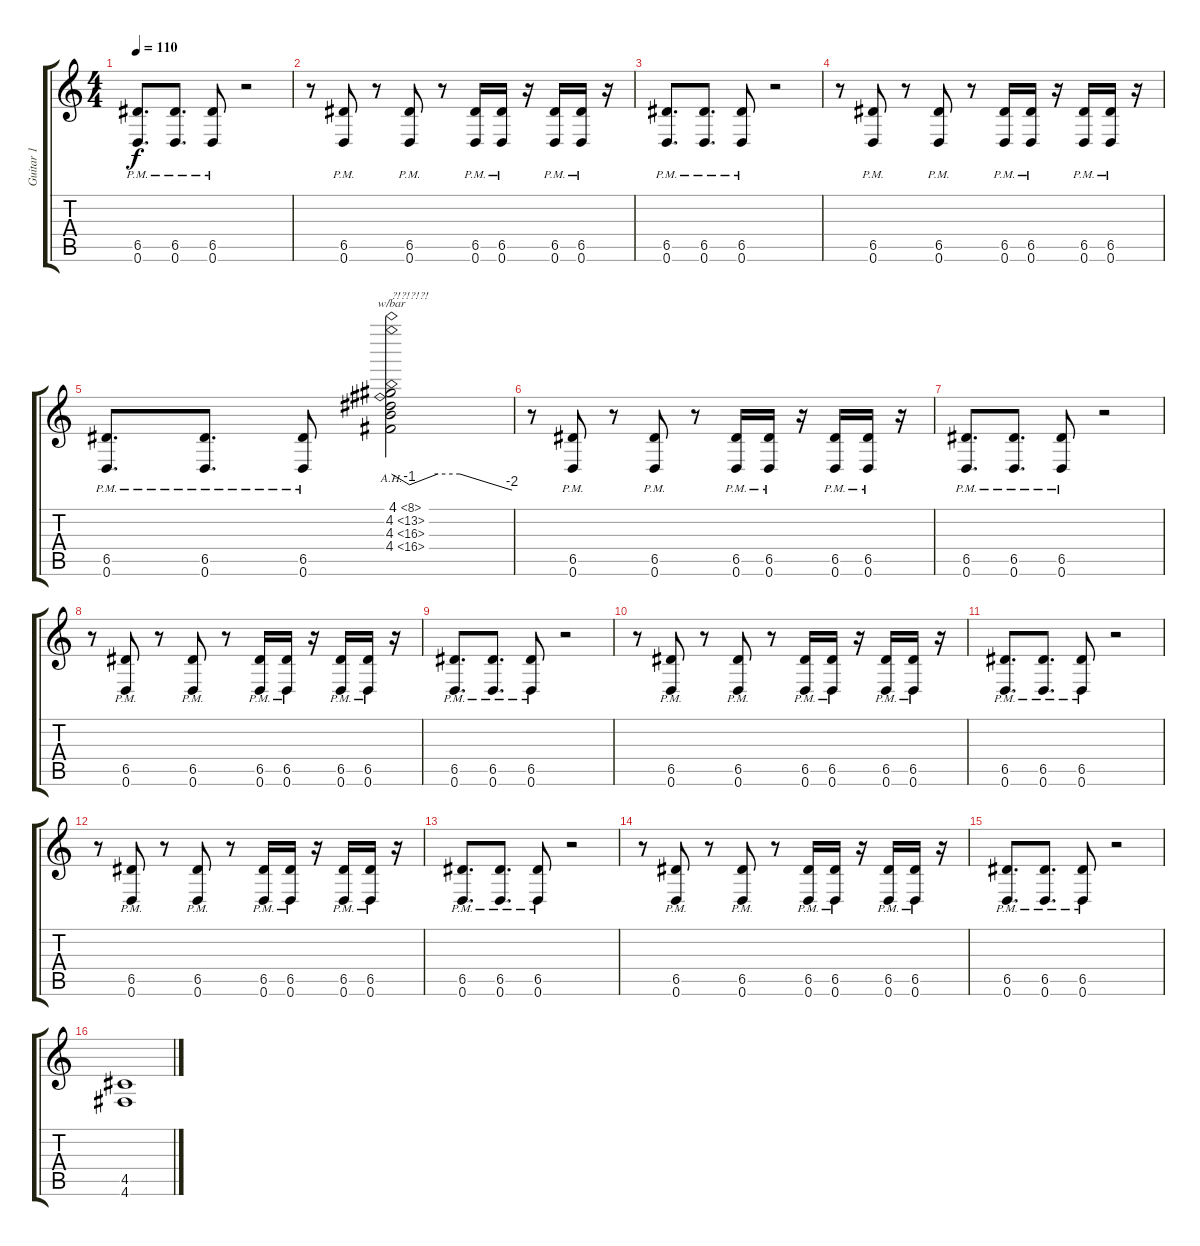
\track ("Guitar 1" "Guitar 1") {instrument distortionguitar}
\staff {score tabs}
\tuning (E4 B3 G3 D3 A2 D2) {hide}
\ts (4 4)
\tempo 110
\clef g2
\ks c
(6.5{pm} 0.6{pm}).8{d dy f volume 15} (6.5{pm} 0.6{pm}).8{d} (6.5{pm} 0.6{pm}).8 r.2 |
r.8 (6.5{pm} 0.6{pm}).8 r.8 (6.5{pm} 0.6{pm}).8 r.8 (6.5{pm} 0.6{pm}).16 (6.5{pm} 0.6{pm}).16 r.16 (6.5{pm} 0.6{pm}).16 (6.5{pm} 0.6{pm}).16 r.16 |
(6.5{pm} 0.6{pm}).8{d} (6.5{pm} 0.6{pm}).8{d} (6.5{pm} 0.6{pm}).8 r.2 |
r.8 (6.5{pm} 0.6{pm}).8 r.8 (6.5{pm} 0.6{pm}).8 r.8 (6.5{pm} 0.6{pm}).16 (6.5{pm} 0.6{pm}).16 r.16 (6.5{pm} 0.6{pm}).16 (6.5{pm} 0.6{pm}).16 r.16 |
(6.5{pm} 0.6{pm}).8{d} (6.5{pm} 0.6{pm}).8{d} (6.5{pm} 0.6{pm}).8 (4.1{ah 4} 4.2{ah 9} 4.3{ah 12} 4.4{ah 12}).2{tbe (custom default 0 0 9 -4 23 0 34 0 60 -8) txt "?!?!?!?!"} |
r.8 (6.5{pm} 0.6{pm}).8 r.8 (6.5{pm} 0.6{pm}).8 r.8 (6.5{pm} 0.6{pm}).16 (6.5{pm} 0.6{pm}).16 r.16 (6.5{pm} 0.6{pm}).16 (6.5{pm} 0.6{pm}).16 r.16 |
(6.5{pm} 0.6{pm}).8{d} (6.5{pm} 0.6{pm}).8{d} (6.5{pm} 0.6{pm}).8 r.2 |
r.8 (6.5{pm} 0.6{pm}).8 r.8 (6.5{pm} 0.6{pm}).8 r.8 (6.5{pm} 0.6{pm}).16 (6.5{pm} 0.6{pm}).16 r.16 (6.5{pm} 0.6{pm}).16 (6.5{pm} 0.6{pm}).16 r.16 |
(6.5{pm} 0.6{pm}).8{d} (6.5{pm} 0.6{pm}).8{d} (6.5{pm} 0.6{pm}).8 r.2 |
r.8 (6.5{pm} 0.6{pm}).8 r.8 (6.5{pm} 0.6{pm}).8 r.8 (6.5{pm} 0.6{pm}).16 (6.5{pm} 0.6{pm}).16 r.16 (6.5{pm} 0.6{pm}).16 (6.5{pm} 0.6{pm}).16 r.16 |
(6.5{pm} 0.6{pm}).8{d} (6.5{pm} 0.6{pm}).8{d} (6.5{pm} 0.6{pm}).8 r.2 |
r.8 (6.5{pm} 0.6{pm}).8 r.8 (6.5{pm} 0.6{pm}).8 r.8 (6.5{pm} 0.6{pm}).16 (6.5{pm} 0.6{pm}).16 r.16 (6.5{pm} 0.6{pm}).16 (6.5{pm} 0.6{pm}).16 r.16 |
(6.5{pm} 0.6{pm}).8{d} (6.5{pm} 0.6{pm}).8{d} (6.5{pm} 0.6{pm}).8 r.2 |
r.8 (6.5{pm} 0.6{pm}).8 r.8 (6.5{pm} 0.6{pm}).8 r.8 (6.5{pm} 0.6{pm}).16 (6.5{pm} 0.6{pm}).16 r.16 (6.5{pm} 0.6{pm}).16 (6.5{pm} 0.6{pm}).16 r.16 |
(6.5{pm} 0.6{pm}).8{d} (6.5{pm} 0.6{pm}).8{d} (6.5{pm} 0.6{pm}).8 r.2 |
(4.5 4.6).1
